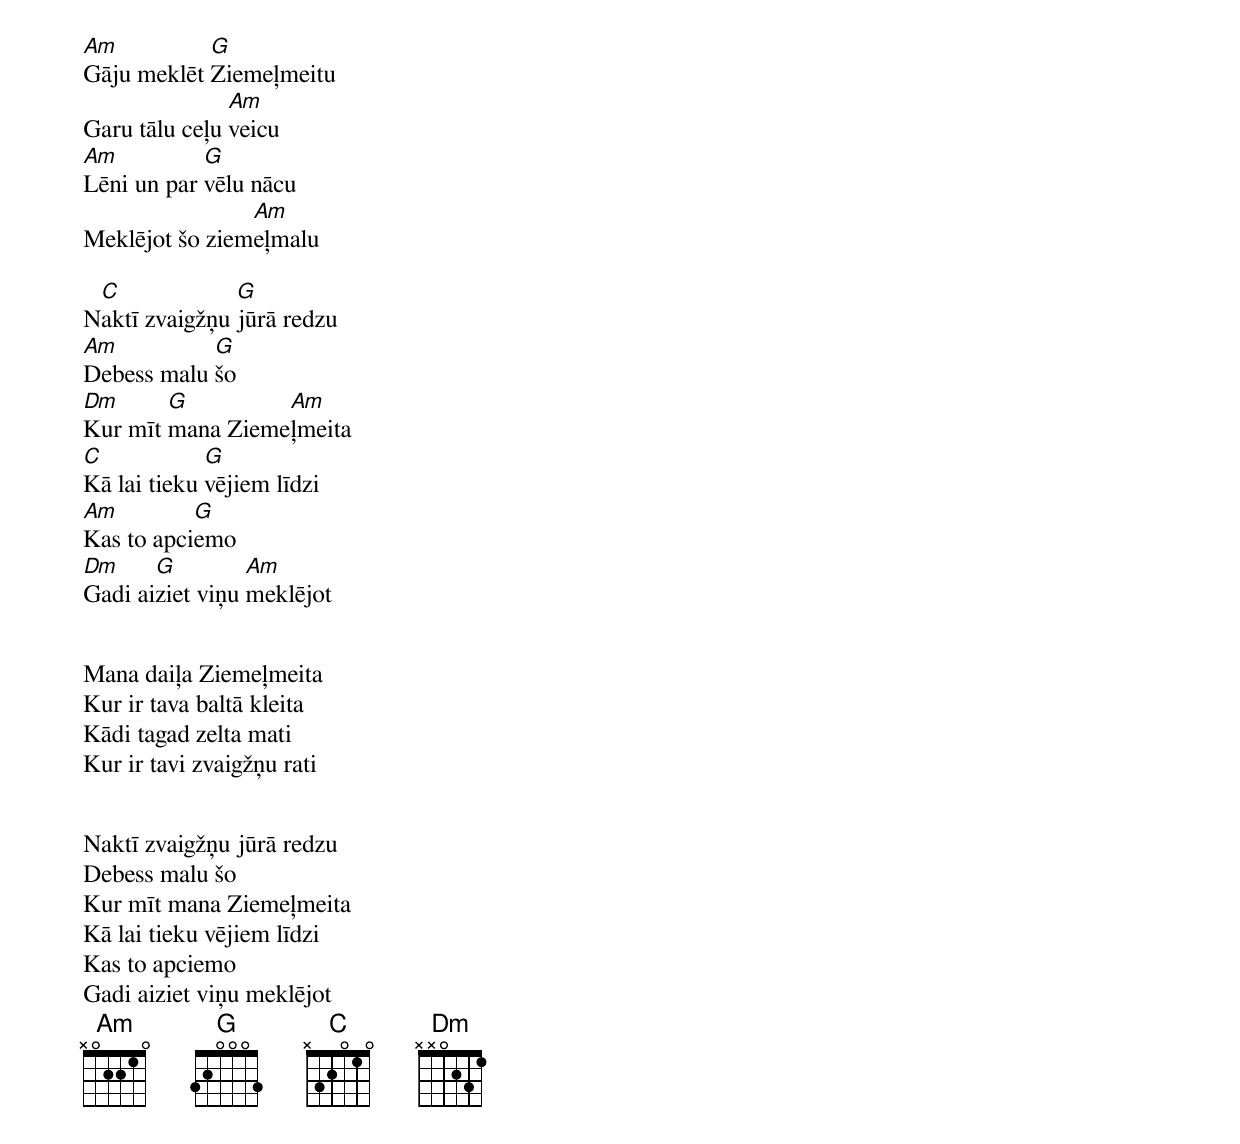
Am          G
Gāju meklēt Ziemeļmeitu
               Am
Garu tālu ceļu veicu
Am          G
Lēni un par vēlu nācu
                Am
Meklējot šo ziemeļmalu

 C             G
Naktī zvaigžņu jūrā redzu
Am          G
Debess malu šo
Dm      G         Am
Kur mīt mana Ziemeļmeita
C            G
Kā lai tieku vējiem līdzi
Am         G
Kas to apciemo
Dm     G         Am
Gadi aiziet viņu meklējot


Mana daiļa Ziemeļmeita
Kur ir tava baltā kleita
Kādi tagad zelta mati
Kur ir tavi zvaigžņu rati


Naktī zvaigžņu jūrā redzu
Debess malu šo
Kur mīt mana Ziemeļmeita
Kā lai tieku vējiem līdzi
Kas to apciemo
Gadi aiziet viņu meklējot
